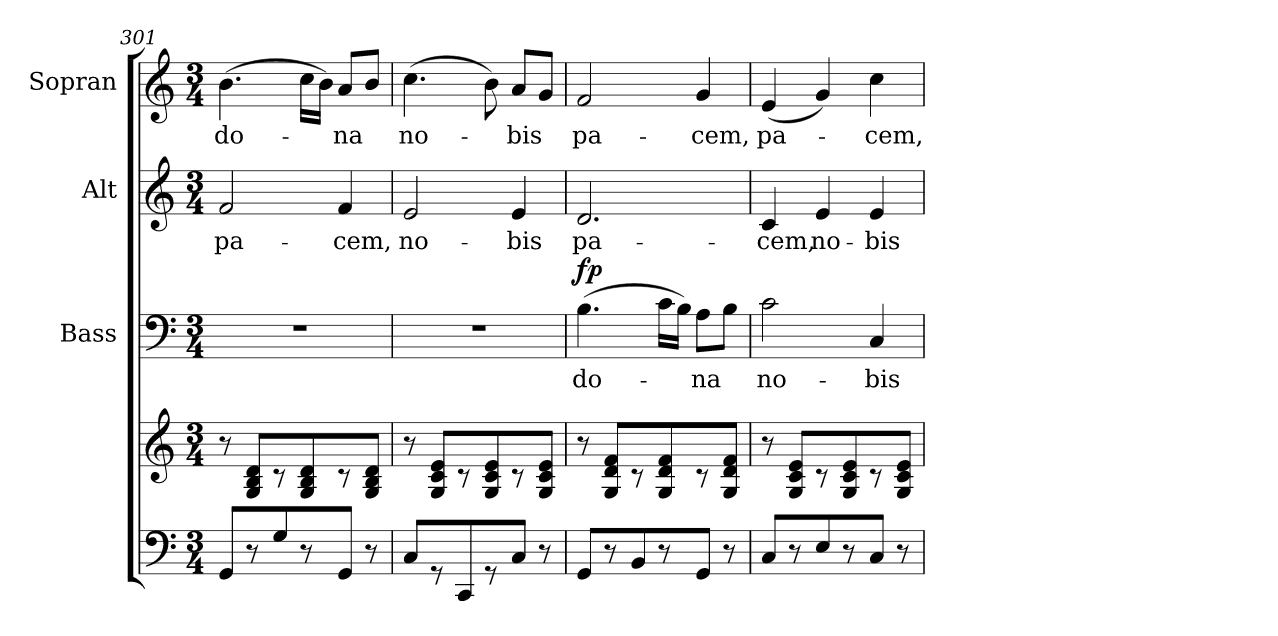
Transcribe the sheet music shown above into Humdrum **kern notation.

**kern	**kern	**kern	**text	**dynam	**kern	**text	**kern	**text
*part4	*part4	*part3	*part3	*part3	*part2	*part2	*part1	*part1
*staff5	*staff4	*staff3	*staff3	*staff3	*staff2	*staff2	*staff1	*staff1
*	*	*I"Bass	*	*	*I"Alt	*	*I"Sopran	*
*	*	*I'B.	*	*	*I'A.	*	*I'S.	*
!!LO:LB:g=z
*clefF4	*clefG2	*clefF4	*	*	*clefG2	*	*clefG2	*
*k[]	*k[]	*k[]	*	*	*k[]	*	*k[]	*
*C:	*C:	*C:	*	*	*C:	*	*C:	*
*M3/4	*M3/4	*M3/4	*	*	*M3/4	*	*M3/4	*
=301	=301	=301	=301	=301	=301	=301	=301	=301
!	!	!	!	!	!	!LO:LY:b	!	!LO:LY:b
8GG/L	8r	2.r	.	.	2f/	pa-	(>4.b\	do-
8r	8G/ 8B/ 8d/L	.	.	.	.	.	.	.
8G/	8r	.	.	.	.	.	.	.
8r	8G/ 8B/ 8d/	.	.	.	.	.	16cc\LL	.
.	.	.	.	.	.	.	16b\JJ)	.
!	!	!	!	!	!	!LO:LY:b	!	!LO:LY:b
8GG/J	8r	.	.	.	4f/	-cem,	8a/L	-na
8r	8G/ 8B/ 8d/J	.	.	.	.	.	8b/J	.
=302	=302	=302	=302	=302	=302	=302	=302	=302
!	!	!	!	!	!	!LO:LY:b	!	!LO:LY:b
8C/L	8r	2.r	.	.	2e/	no-	(>4.cc\	no-
8r	8G/ 8c/ 8e/L	.	.	.	.	.	.	.
8CC/	8r	.	.	.	.	.	.	.
8r	8G/ 8c/ 8e/	.	.	.	.	.	8b\)	.
!	!	!	!	!	!	!LO:LY:b	!	!LO:LY:b
8C/J	8r	.	.	.	4e/	-bis	8a/L	-bis
8r	8G/ 8c/ 8e/J	.	.	.	.	.	8g/J	.
=303	=303	=303	=303	=303	=303	=303	=303	=303
!	!	!	!LO:LY:b	!LO:DY:a	!	!LO:LY:b	!	!LO:LY:b
8GG/L	8r	(>4.B\	do-	fp	2.d/	pa-	2f/	pa-
8r	8G/ 8d/ 8f/L	.	.	.	.	.	.	.
8BB/	8r	.	.	.	.	.	.	.
8r	8G/ 8d/ 8f/	16c\LL	.	.	.	.	.	.
.	.	16B\JJ)	.	.	.	.	.	.
!	!	!	!LO:LY:b	!	!	!	!	!LO:LY:b
8GG/J	8r	8A\L	-na	.	.	.	4g/	-cem,
8r	8G/ 8d/ 8f/J	8B\J	.	.	.	.	.	.
=304	=304	=304	=304	=304	=304	=304	=304	=304
!	!	!	!LO:LY:b	!	!	!LO:LY:b	!	!LO:LY:b
8C/L	8r	2c\	no-	.	4c/	-cem,	(<4e/	pa-
8r	8G/ 8c/ 8e/L	.	.	.	.	.	.	.
!	!	!	!	!	!	!LO:LY:b	!	!
8E/	8r	.	.	.	4e/	no-	4g/)	.
8r	8G/ 8c/ 8e/	.	.	.	.	.	.	.
!	!	!	!LO:LY:b	!	!	!LO:LY:b	!	!LO:LY:b
8C/J	8r	4C/	-bis	.	4e/	-bis	4cc\	-cem,
8r	8G/ 8c/ 8e/J	.	.	.	.	.	.	.
=	=	=	=	=	=	=	=	=
*-	*-	*-	*-	*-	*-	*-	*-	*-
